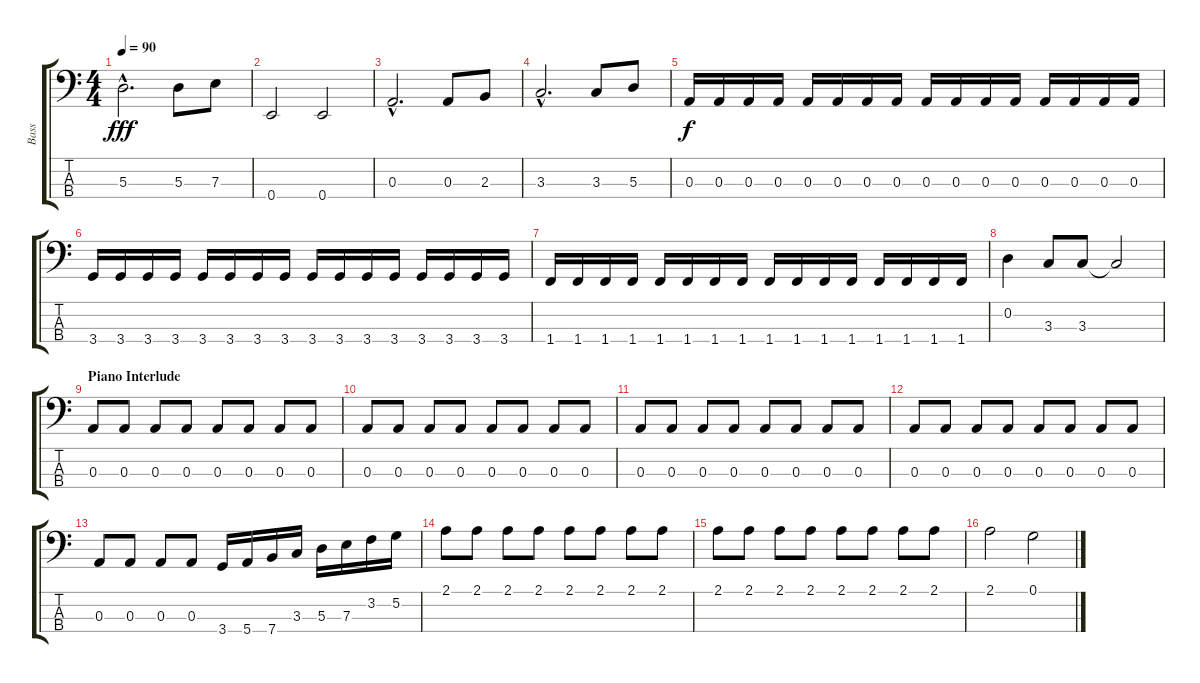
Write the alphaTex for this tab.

\track ("Bass" "Bass") {instrument electricbassfinger}
\staff {score tabs}
\tuning (G2 D2 A1 E1) {hide}
\ts (4 4)
\tempo 90
\clef f4
\ks c
5.3{hac}.2{d dy fff} 5.3.8 7.3.8 |
0.4.2 0.4.2 |
0.3{hac}.2{d} 0.3.8 2.3.8 |
3.3{hac}.2{d} 3.3.8 5.3.8 |
0.3.16{dy f} 0.3.16 0.3.16 0.3.16 0.3.16 0.3.16 0.3.16 0.3.16 0.3.16 0.3.16 0.3.16 0.3.16 0.3.16 0.3.16 0.3.16 0.3.16 |
3.4.16 3.4.16 3.4.16 3.4.16 3.4.16 3.4.16 3.4.16 3.4.16 3.4.16 3.4.16 3.4.16 3.4.16 3.4.16 3.4.16 3.4.16 3.4.16 |
1.4.16 1.4.16 1.4.16 1.4.16 1.4.16 1.4.16 1.4.16 1.4.16 1.4.16 1.4.16 1.4.16 1.4.16 1.4.16 1.4.16 1.4.16 1.4.16 |
0.2.4 3.3.8 3.3.8 3.3{t}.2 |
\section ("" "Piano Interlude")
0.3.8 0.3.8 0.3.8 0.3.8 0.3.8 0.3.8 0.3.8 0.3.8 |
0.3.8 0.3.8 0.3.8 0.3.8 0.3.8 0.3.8 0.3.8 0.3.8 |
0.3.8 0.3.8 0.3.8 0.3.8 0.3.8 0.3.8 0.3.8 0.3.8 |
0.3.8 0.3.8 0.3.8 0.3.8 0.3.8 0.3.8 0.3.8 0.3.8 |
0.3.8 0.3.8 0.3.8 0.3.8 3.4.16 5.4.16 7.4.16 3.3.16 5.3.16 7.3.16 3.2.16 5.2.16 |
2.1.8 2.1.8 2.1.8 2.1.8 2.1.8 2.1.8 2.1.8 2.1.8 |
2.1.8 2.1.8 2.1.8 2.1.8 2.1.8 2.1.8 2.1.8 2.1.8 |
2.1.2 0.1.2
